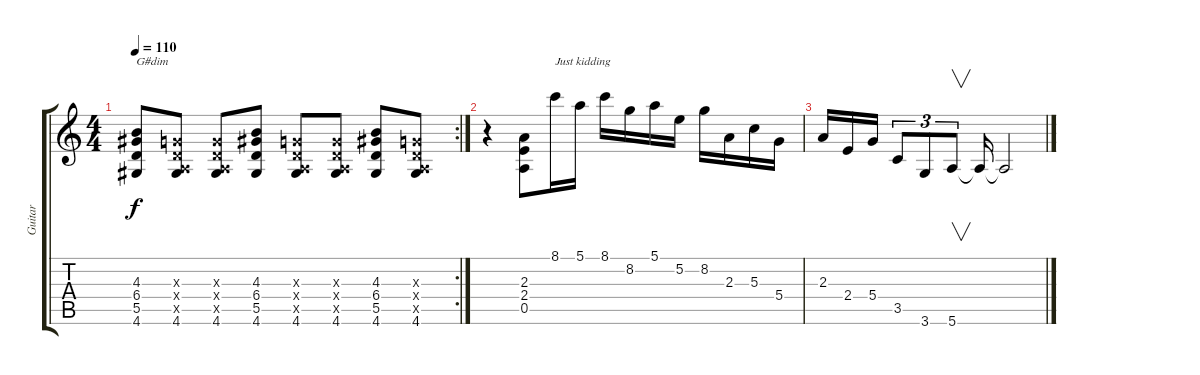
\track ("Guitar" "Guitar") {instrument overdrivenguitar}
\staff {score tabs}
\tuning (E4 B3 G3 D3 A2 E2) {hide}
\rc 2
\ts (4 4)
\tempo 110
\clef g2
\ks c
(4.3 6.4 5.5 4.6).8{txt "G#dim" dy f} (0.3{x} 0.4{x} 0.5{x} 4.6).8 (0.3{x} 0.4{x} 0.5{x} 4.6).8 (4.3 6.4 5.5 4.6).8 (0.3{x} 0.4{x} 0.5{x} 4.6).8 (0.3{x} 0.4{x} 0.5{x} 4.6).8 (4.3 6.4 5.5 4.6).8 (0.3{x} 0.4{x} 0.5{x} 4.6).8 |
r.4 (2.3 2.4 0.5).8 8.1.16{txt "Just kidding"} 5.1.16 8.1.16 8.2.16 5.1.16 5.2.16 8.2.16 2.3.16 5.3.16 5.4.16 |
2.3.16 2.4.16 5.4.16 3.5.8{tu (3 2)} 3.6.8{tu (3 2)} 5.6.8{v tu (3 2)} 5.6{t}.16 5.6{t}.2
